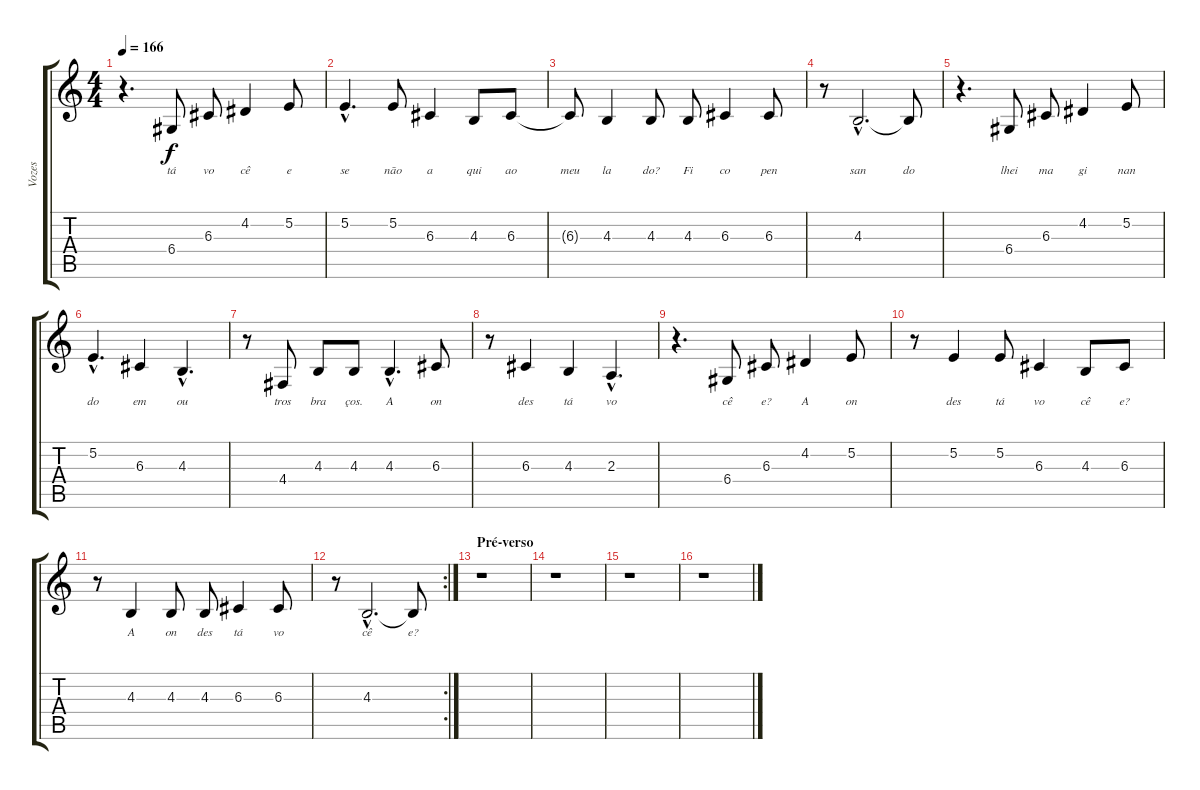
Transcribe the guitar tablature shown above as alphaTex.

\track ("Vozes" "Vozes") {instrument voiceoohs}
\staff {score tabs}
\tuning (E4 B3 G3 D3 A2 E2) {hide}
\ts (4 4)
\tempo 166
\clef g2
\ks c
r.4{d dy f} 6.4.8{lyrics (0 "tá") lyrics (1 "") lyrics (2 "") lyrics (3 "") lyrics (4 "")} 6.3.8{lyrics (0 "vo") lyrics (1 "") lyrics (2 "") lyrics (3 "") lyrics (4 "")} 4.2.4{lyrics (0 "cê") lyrics (1 "") lyrics (2 "") lyrics (3 "") lyrics (4 "")} 5.2.8{lyrics (0 "e") lyrics (1 "") lyrics (2 "") lyrics (3 "") lyrics (4 "")} |
5.2{hac}.4{d lyrics (0 "se") lyrics (1 "") lyrics (2 "") lyrics (3 "") lyrics (4 "")} 5.2.8{lyrics (0 "não") lyrics (1 "") lyrics (2 "") lyrics (3 "") lyrics (4 "")} 6.3.4{lyrics (0 "a") lyrics (1 "") lyrics (2 "") lyrics (3 "") lyrics (4 "")} 4.3.8{lyrics (0 "qui") lyrics (1 "") lyrics (2 "") lyrics (3 "") lyrics (4 "")} 6.3.8{lyrics (0 "ao") lyrics (1 "") lyrics (2 "") lyrics (3 "") lyrics (4 "")} |
6.3{t}.8{lyrics (0 "meu") lyrics (1 "") lyrics (2 "") lyrics (3 "") lyrics (4 "")} 4.3.4{lyrics (0 "la") lyrics (1 "") lyrics (2 "") lyrics (3 "") lyrics (4 "")} 4.3.8{lyrics (0 "do?") lyrics (1 "") lyrics (2 "") lyrics (3 "") lyrics (4 "")} 4.3.8{lyrics (0 "Fi") lyrics (1 "") lyrics (2 "") lyrics (3 "") lyrics (4 "")} 6.3.4{lyrics (0 "co") lyrics (1 "") lyrics (2 "") lyrics (3 "") lyrics (4 "")} 6.3.8{lyrics (0 "pen") lyrics (1 "") lyrics (2 "") lyrics (3 "") lyrics (4 "")} |
r.8 4.3{hac}.2{d lyrics (0 "san") lyrics (1 "") lyrics (2 "") lyrics (3 "") lyrics (4 "")} 4.3{t}.8{lyrics (0 "do") lyrics (1 "") lyrics (2 "") lyrics (3 "") lyrics (4 "")} |
r.4{d} 6.4.8{lyrics (0 "lhei") lyrics (1 "") lyrics (2 "") lyrics (3 "") lyrics (4 "")} 6.3.8{lyrics (0 "ma") lyrics (1 "") lyrics (2 "") lyrics (3 "") lyrics (4 "")} 4.2.4{lyrics (0 "gi") lyrics (1 "") lyrics (2 "") lyrics (3 "") lyrics (4 "")} 5.2.8{lyrics (0 "nan") lyrics (1 "") lyrics (2 "") lyrics (3 "") lyrics (4 "")} |
5.2{hac}.4{d lyrics (0 "do") lyrics (1 "") lyrics (2 "") lyrics (3 "") lyrics (4 "")} 6.3.4{lyrics (0 "em") lyrics (1 "") lyrics (2 "") lyrics (3 "") lyrics (4 "")} 4.3{hac}.4{d lyrics (0 "ou") lyrics (1 "") lyrics (2 "") lyrics (3 "") lyrics (4 "")} |
r.8 4.4.8{lyrics (0 "tros") lyrics (1 "") lyrics (2 "") lyrics (3 "") lyrics (4 "")} 4.3.8{lyrics (0 "bra") lyrics (1 "") lyrics (2 "") lyrics (3 "") lyrics (4 "")} 4.3.8{lyrics (0 "ços.") lyrics (1 "") lyrics (2 "") lyrics (3 "") lyrics (4 "")} 4.3{hac}.4{d lyrics (0 "A") lyrics (1 "") lyrics (2 "") lyrics (3 "") lyrics (4 "")} 6.3.8{lyrics (0 "on") lyrics (1 "") lyrics (2 "") lyrics (3 "") lyrics (4 "")} |
r.8 6.3.4{lyrics (0 "des") lyrics (1 "") lyrics (2 "") lyrics (3 "") lyrics (4 "")} 4.3.4{lyrics (0 "tá") lyrics (1 "") lyrics (2 "") lyrics (3 "") lyrics (4 "")} 2.3{hac}.4{d lyrics (0 "vo") lyrics (1 "") lyrics (2 "") lyrics (3 "") lyrics (4 "")} |
r.4{d} 6.4.8{lyrics (0 "cê") lyrics (1 "") lyrics (2 "") lyrics (3 "") lyrics (4 "")} 6.3.8{lyrics (0 "e?") lyrics (1 "") lyrics (2 "") lyrics (3 "") lyrics (4 "")} 4.2.4{lyrics (0 "A") lyrics (1 "") lyrics (2 "") lyrics (3 "") lyrics (4 "")} 5.2.8{lyrics (0 "on") lyrics (1 "") lyrics (2 "") lyrics (3 "") lyrics (4 "")} |
r.8 5.2.4{lyrics (0 "des") lyrics (1 "") lyrics (2 "") lyrics (3 "") lyrics (4 "")} 5.2.8{lyrics (0 "tá") lyrics (1 "") lyrics (2 "") lyrics (3 "") lyrics (4 "")} 6.3.4{lyrics (0 "vo") lyrics (1 "") lyrics (2 "") lyrics (3 "") lyrics (4 "")} 4.3.8{lyrics (0 "cê") lyrics (1 "") lyrics (2 "") lyrics (3 "") lyrics (4 "")} 6.3.8{lyrics (0 "e?") lyrics (1 "") lyrics (2 "") lyrics (3 "") lyrics (4 "")} |
r.8 4.3.4{lyrics (0 "A") lyrics (1 "") lyrics (2 "") lyrics (3 "") lyrics (4 "")} 4.3.8{lyrics (0 "on") lyrics (1 "") lyrics (2 "") lyrics (3 "") lyrics (4 "")} 4.3.8{lyrics (0 "des") lyrics (1 "") lyrics (2 "") lyrics (3 "") lyrics (4 "")} 6.3.4{lyrics (0 "tá") lyrics (1 "") lyrics (2 "") lyrics (3 "") lyrics (4 "")} 6.3.8{lyrics (0 "vo") lyrics (1 "") lyrics (2 "") lyrics (3 "") lyrics (4 "")} |
\rc 2
r.8 4.3{hac}.2{d lyrics (0 "cê") lyrics (1 "") lyrics (2 "") lyrics (3 "") lyrics (4 "")} 4.3{t}.8{lyrics (0 "e?") lyrics (1 "") lyrics (2 "") lyrics (3 "") lyrics (4 "")} |
\section ("" "Pré-verso")
r.1 |
r.1 |
r.1 |
r.1
